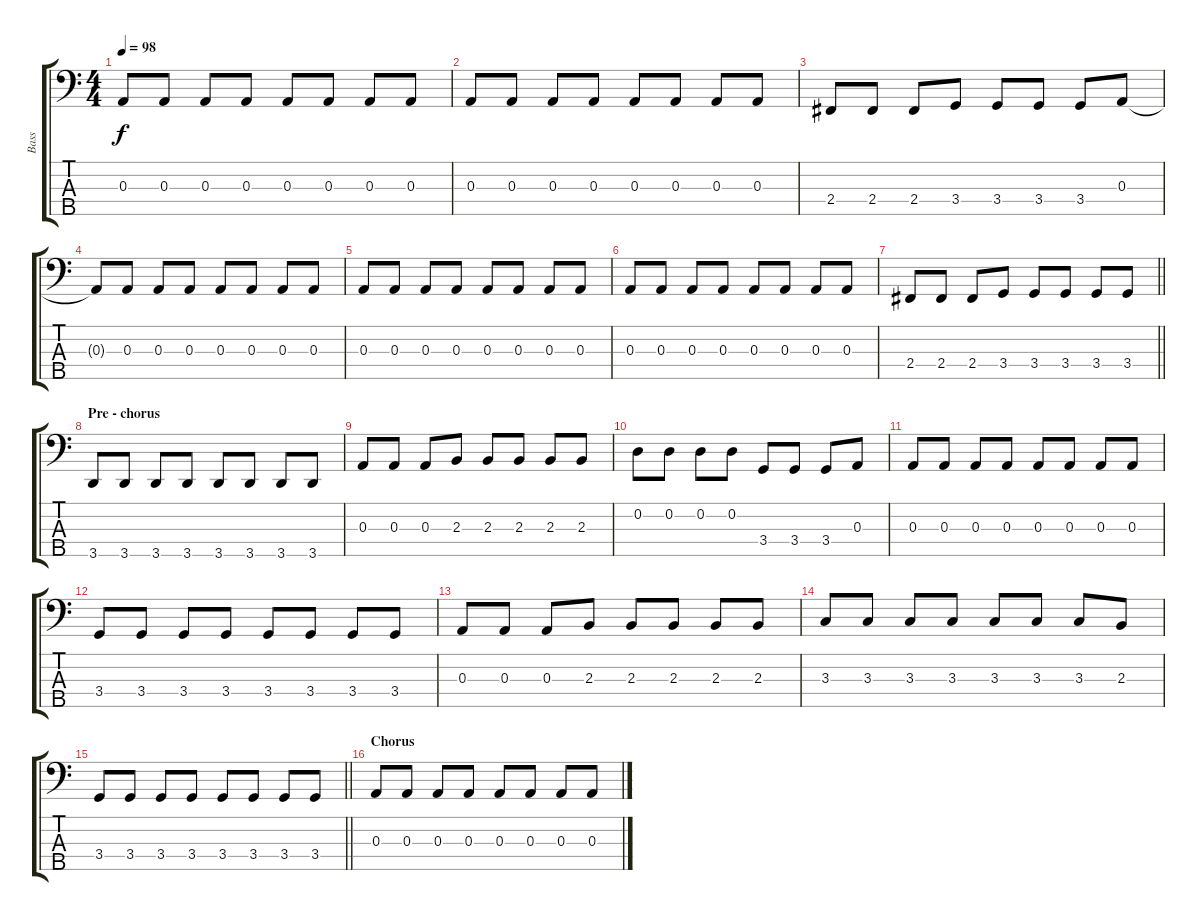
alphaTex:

\track ("Bass" "Bass") {instrument electricbassfinger}
\staff {score tabs}
\tuning (G2 D2 A1 E1 B0) {hide}
\ts (4 4)
\tempo 98
\clef f4
\ks c
0.3.8{dy f} 0.3.8 0.3.8 0.3.8 0.3.8 0.3.8 0.3.8 0.3.8 |
0.3.8 0.3.8 0.3.8 0.3.8 0.3.8 0.3.8 0.3.8 0.3.8 |
2.4.8 2.4.8 2.4.8 3.4.8 3.4.8 3.4.8 3.4.8 0.3.8 |
0.3{t}.8 0.3.8 0.3.8 0.3.8 0.3.8 0.3.8 0.3.8 0.3.8 |
0.3.8 0.3.8 0.3.8 0.3.8 0.3.8 0.3.8 0.3.8 0.3.8 |
0.3.8 0.3.8 0.3.8 0.3.8 0.3.8 0.3.8 0.3.8 0.3.8 |
\barLineRight lightlight
2.4.8 2.4.8 2.4.8 3.4.8 3.4.8 3.4.8 3.4.8 3.4.8 |
\section ("" "Pre - chorus")
3.5.8 3.5.8 3.5.8 3.5.8 3.5.8 3.5.8 3.5.8 3.5.8 |
0.3.8 0.3.8 0.3.8 2.3.8 2.3.8 2.3.8 2.3.8 2.3.8 |
0.2.8 0.2.8 0.2.8 0.2.8 3.4.8 3.4.8 3.4.8 0.3.8 |
0.3.8 0.3.8 0.3.8 0.3.8 0.3.8 0.3.8 0.3.8 0.3.8 |
3.4.8 3.4.8 3.4.8 3.4.8 3.4.8 3.4.8 3.4.8 3.4.8 |
0.3.8 0.3.8 0.3.8 2.3.8 2.3.8 2.3.8 2.3.8 2.3.8 |
3.3.8 3.3.8 3.3.8 3.3.8 3.3.8 3.3.8 3.3.8 2.3.8 |
\barLineRight lightlight
3.4.8 3.4.8 3.4.8 3.4.8 3.4.8 3.4.8 3.4.8 3.4.8 |
\section ("" "Chorus")
0.3.8 0.3.8 0.3.8 0.3.8 0.3.8 0.3.8 0.3.8 0.3.8
